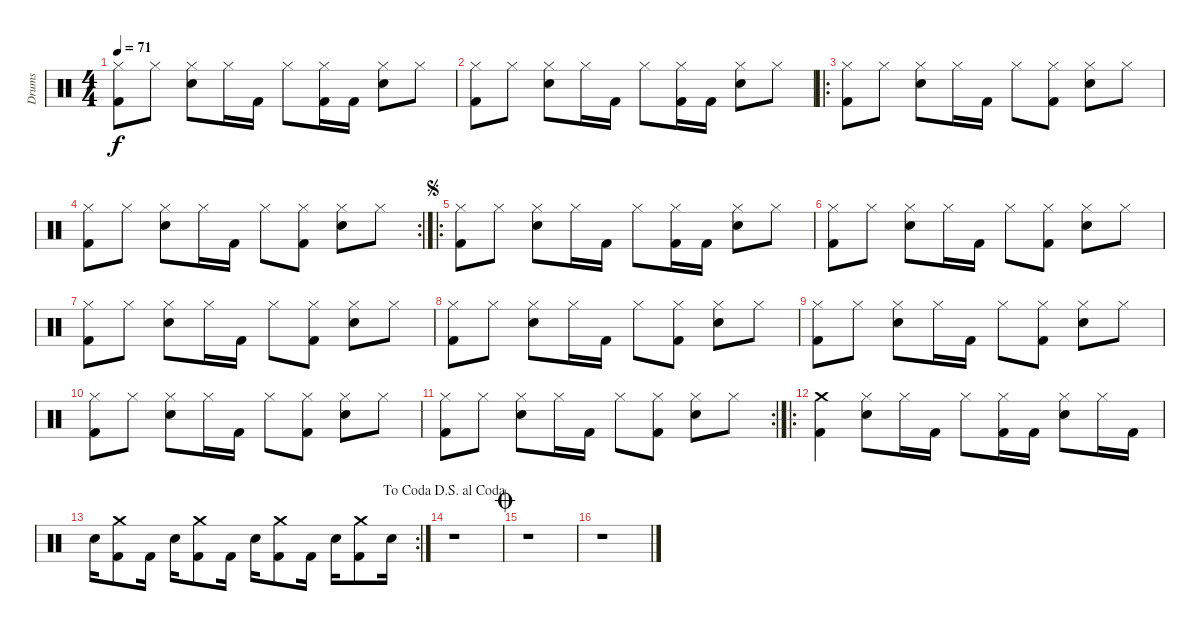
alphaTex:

\track ("Drums" "Drums") {instrument percussion}
\staff {score}
\articulation defaults
\ts (4 4)
\tempo 71
\clef neutral
\ks c
("Hi-Hat (closed)" "Kick (hit) 2").8{dy f} "Hi-Hat (closed)".8 ("Hi-Hat (closed)" "Snare (hit) 2").8 "Hi-Hat (closed)".16 "Kick (hit) 2".16 "Hi-Hat (closed)".8 ("Kick (hit) 2" "Hi-Hat (closed)").16 "Kick (hit) 2".16 ("Hi-Hat (closed)" "Snare (hit) 2").8 "Hi-Hat (closed)".8 |
("Hi-Hat (closed)" "Kick (hit) 2").8 "Hi-Hat (closed)".8 ("Hi-Hat (closed)" "Snare (hit) 2").8 "Hi-Hat (closed)".16 "Kick (hit) 2".16 "Hi-Hat (closed)".8 ("Kick (hit) 2" "Hi-Hat (closed)").16 "Kick (hit) 2".16 ("Hi-Hat (closed)" "Snare (hit) 2").8 "Hi-Hat (closed)".8 |
\ro
("Hi-Hat (closed)" "Kick (hit) 2").8 "Hi-Hat (closed)".8 ("Hi-Hat (closed)" "Snare (hit) 2").8 "Hi-Hat (closed)".16 "Kick (hit) 2".16 "Hi-Hat (closed)".8 ("Kick (hit) 2" "Hi-Hat (closed)").8 ("Hi-Hat (closed)" "Snare (hit) 2").8 "Hi-Hat (closed)".8 |
\rc 2
("Hi-Hat (closed)" "Kick (hit) 2").8 "Hi-Hat (closed)".8 ("Hi-Hat (closed)" "Snare (hit) 2").8 "Hi-Hat (closed)".16 "Kick (hit) 2".16 "Hi-Hat (closed)".8 ("Kick (hit) 2" "Hi-Hat (closed)").8 ("Hi-Hat (closed)" "Snare (hit) 2").8 "Hi-Hat (closed)".8 |
\ro
\jump segno
("Hi-Hat (closed)" "Kick (hit) 2").8 "Hi-Hat (closed)".8 ("Hi-Hat (closed)" "Snare (hit) 2").8 "Hi-Hat (closed)".16 "Kick (hit) 2".16 "Hi-Hat (closed)".8 ("Kick (hit) 2" "Hi-Hat (closed)").16 "Kick (hit) 2".16 ("Hi-Hat (closed)" "Snare (hit) 2").8 "Hi-Hat (closed)".8 |
("Hi-Hat (closed)" "Kick (hit) 2").8 "Hi-Hat (closed)".8 ("Hi-Hat (closed)" "Snare (hit) 2").8 "Hi-Hat (closed)".16 "Kick (hit) 2".16 "Hi-Hat (closed)".8 ("Kick (hit) 2" "Hi-Hat (closed)").8 ("Hi-Hat (closed)" "Snare (hit) 2").8 "Hi-Hat (closed)".8 |
("Hi-Hat (closed)" "Kick (hit) 2").8 "Hi-Hat (closed)".8 ("Hi-Hat (closed)" "Snare (hit) 2").8 "Hi-Hat (closed)".16 "Kick (hit) 2".16 "Hi-Hat (closed)".8 ("Kick (hit) 2" "Hi-Hat (closed)").8 ("Hi-Hat (closed)" "Snare (hit) 2").8 "Hi-Hat (closed)".8 |
("Hi-Hat (closed)" "Kick (hit) 2").8 "Hi-Hat (closed)".8 ("Hi-Hat (closed)" "Snare (hit) 2").8 "Hi-Hat (closed)".16 "Kick (hit) 2".16 "Hi-Hat (closed)".8 ("Kick (hit) 2" "Hi-Hat (closed)").8 ("Hi-Hat (closed)" "Snare (hit) 2").8 "Hi-Hat (closed)".8 |
("Hi-Hat (closed)" "Kick (hit) 2").8 "Hi-Hat (closed)".8 ("Hi-Hat (closed)" "Snare (hit) 2").8 "Hi-Hat (closed)".16 "Kick (hit) 2".16 "Hi-Hat (closed)".8 ("Kick (hit) 2" "Hi-Hat (closed)").8 ("Hi-Hat (closed)" "Snare (hit) 2").8 "Hi-Hat (closed)".8 |
("Hi-Hat (closed)" "Kick (hit) 2").8 "Hi-Hat (closed)".8 ("Hi-Hat (closed)" "Snare (hit) 2").8 "Hi-Hat (closed)".16 "Kick (hit) 2".16 "Hi-Hat (closed)".8 ("Kick (hit) 2" "Hi-Hat (closed)").8 ("Hi-Hat (closed)" "Snare (hit) 2").8 "Hi-Hat (closed)".8 |
\rc 2
("Hi-Hat (closed)" "Kick (hit) 2").8 "Hi-Hat (closed)".8 ("Hi-Hat (closed)" "Snare (hit) 2").8 "Hi-Hat (closed)".16 "Kick (hit) 2".16 "Hi-Hat (closed)".8 ("Kick (hit) 2" "Hi-Hat (closed)").8 ("Hi-Hat (closed)" "Snare (hit) 2").8 "Hi-Hat (closed)".8 |
\ro
("Crash medium (hit)" "Kick (hit) 2").4 ("Snare (hit) 2" "Hi-Hat (closed)").8 "Hi-Hat (closed)".16 "Kick (hit) 2".16 "Hi-Hat (closed)".8 ("Hi-Hat (closed)" "Kick (hit) 2").16 "Kick (hit) 2".16 ("Hi-Hat (closed)" "Snare (hit) 2").8 "Hi-Hat (closed)".16 "Kick (hit) 2".16 |
\rc 2
\jump dacoda "Snare (hit) 2".16
("Crash medium (hit)" "Kick (hit) 2").8 "Kick (hit) 2".16 "Snare (hit) 2".16 ("Crash medium (hit)" "Kick (hit) 2").8 "Kick (hit) 2".16 "Snare (hit) 2".16 ("Crash medium (hit)" "Kick (hit) 2").8 "Kick (hit) 2".16 "Snare (hit) 2".16 ("Crash medium (hit)" "Kick (hit) 2").8 "Snare (hit) 2".16 |
\jump dalsegnoalcoda
r.1 |
\jump coda
r.1 |
r.1
